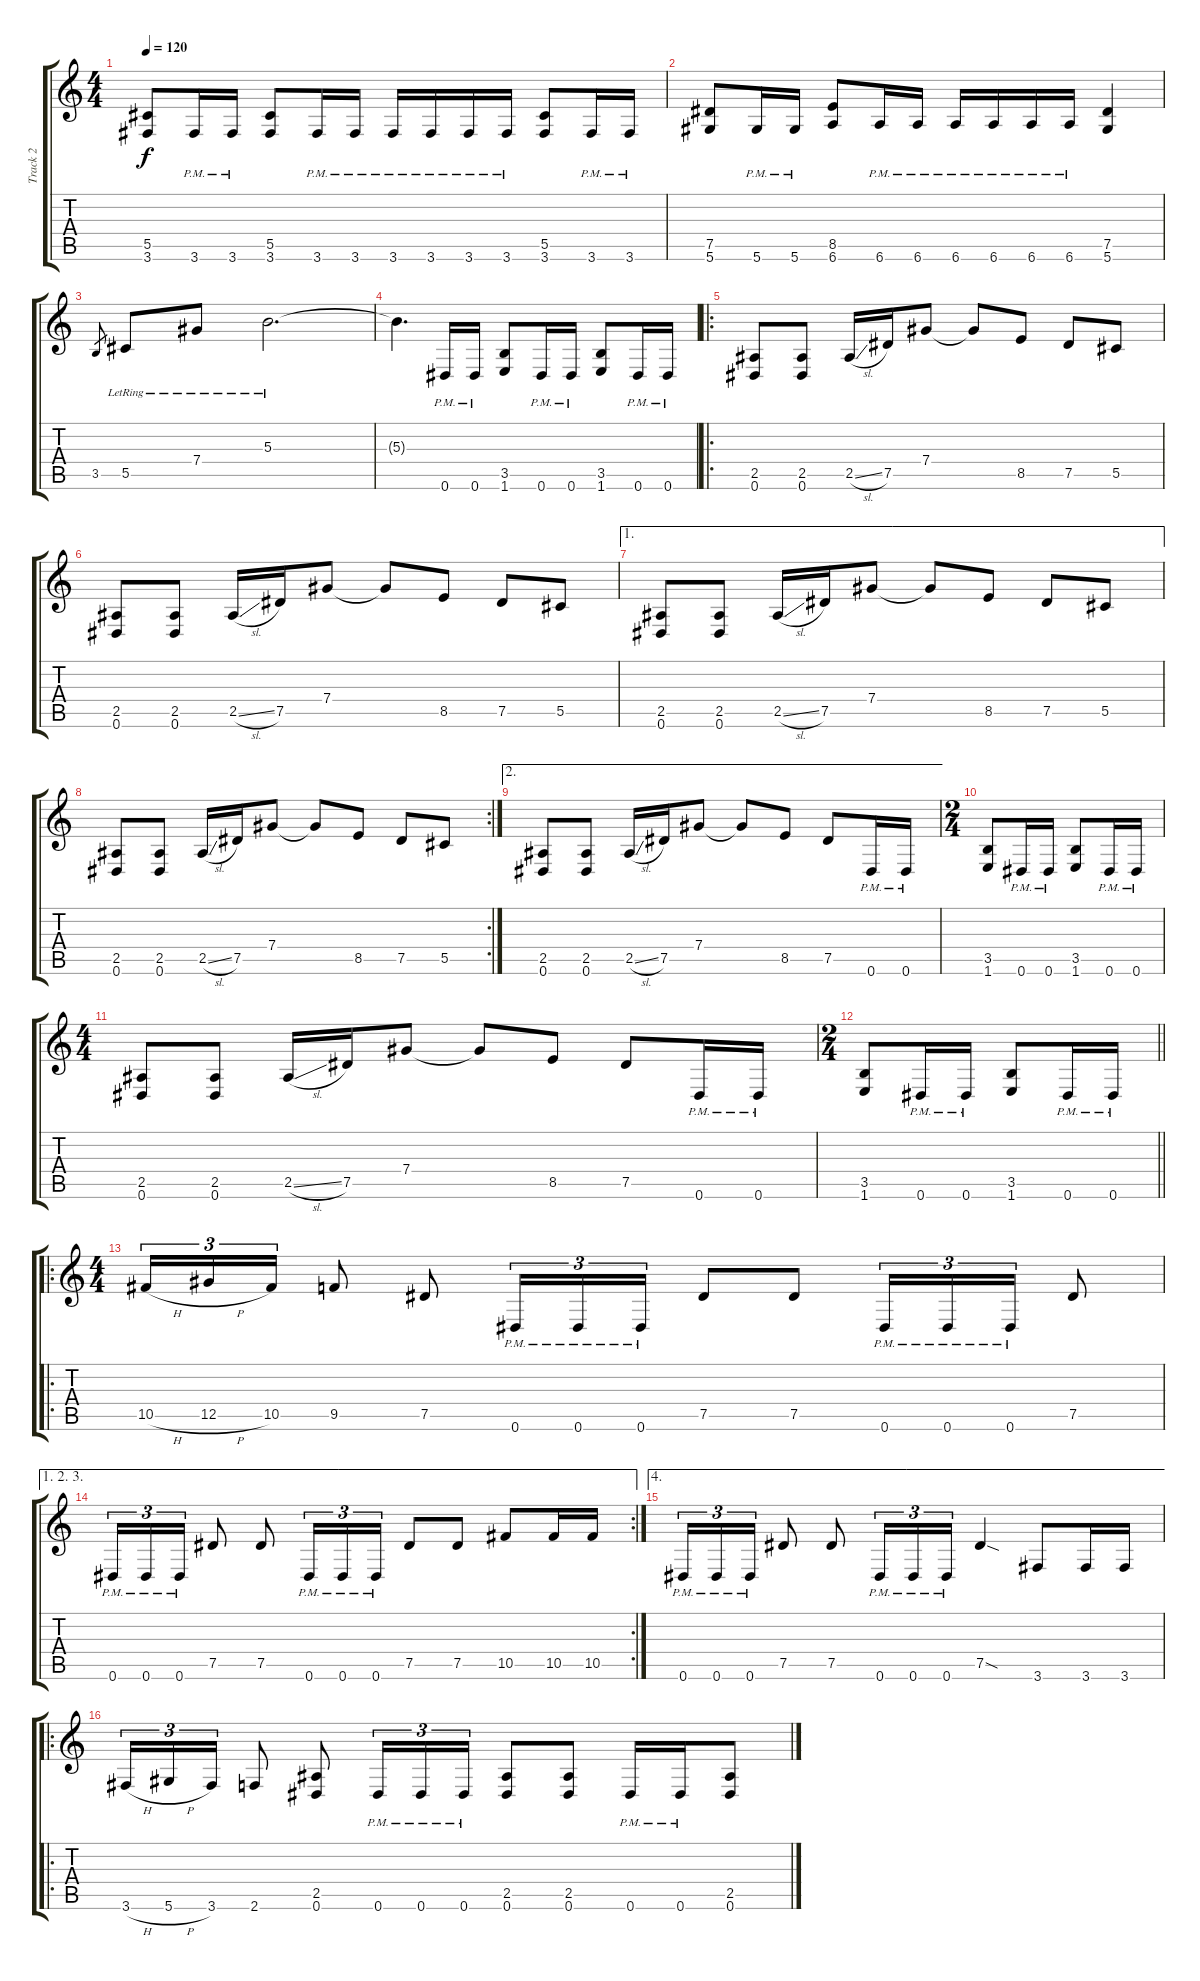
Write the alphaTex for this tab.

\track ("Track 2" "Track 2") {instrument distortionguitar}
\staff {score tabs}
\tuning (Eb4 Bb3 Gb3 Db3 Ab2 Eb2) {hide}
\ts (4 4)
\tempo 120
\clef g2
\ks c
(5.5 3.6).8{dy f} 3.6{pm}.16 3.6{pm}.16 (5.5 3.6).8 3.6{pm}.16 3.6{pm}.16 3.6{pm}.16 3.6{pm}.16 3.6{pm}.16 3.6{pm}.16 (5.5 3.6).8 3.6{pm}.16 3.6{pm}.16 |
(7.5 5.6).8 5.6{pm}.16 5.6{pm}.16 (8.5 6.6).8 6.6{pm}.16 6.6{pm}.16 6.6{pm}.16 6.6{pm}.16 6.6{pm}.16 6.6{pm}.16 (7.5 5.6).4 |
3.5.8{gr} 5.5{lr}.8 7.4{lr}.8 5.3{lr}.2{d} |
5.3{t}.4{d} 0.6{pm}.16 0.6{pm}.16 (3.5 1.6).8 0.6{pm}.16 0.6{pm}.16 (3.5 1.6).8 0.6{pm}.16 0.6{pm}.16 |
\ro
(2.5 0.6).8 (2.5 0.6).8 2.5{sl}.16 7.5.16 7.4.8 7.4{t}.8 8.5.8 7.5.8 5.5.8 |
(2.5 0.6).8 (2.5 0.6).8 2.5{sl}.16 7.5.16 7.4.8 7.4{t}.8 8.5.8 7.5.8 5.5.8 |
\ae 1
(2.5 0.6).8 (2.5 0.6).8 2.5{sl}.16 7.5.16 7.4.8 7.4{t}.8 8.5.8 7.5.8 5.5.8 |
\rc 2
(2.5 0.6).8 (2.5 0.6).8 2.5{sl}.16 7.5.16 7.4.8 7.4{t}.8 8.5.8 7.5.8 5.5.8 |
\ae 2
(2.5 0.6).8 (2.5 0.6).8 2.5{sl}.16 7.5.16 7.4.8 7.4{t}.8 8.5.8 7.5.8 0.6{pm}.16 0.6{pm}.16 |
\ts (2 4)
(3.5 1.6).8 0.6{pm}.16 0.6{pm}.16 (3.5 1.6).8 0.6{pm}.16 0.6{pm}.16 |
\ts (4 4)
(2.5 0.6).8 (2.5 0.6).8 2.5{sl}.16 7.5.16 7.4.8 7.4{t}.8 8.5.8 7.5.8 0.6{pm}.16 0.6{pm}.16 |
\ts (2 4)
\barLineRight lightlight
(3.5 1.6).8 0.6{pm}.16 0.6{pm}.16 (3.5 1.6).8 0.6{pm}.16 0.6{pm}.16 |
\ro
\ts (4 4)
10.5{h}.16{tu (3 2)} 12.5{h}.16{tu (3 2)} 10.5.16{tu (3 2)} 9.5.8 7.5.8 0.6{pm}.16{tu (3 2)} 0.6{pm}.16{tu (3 2)} 0.6{pm}.16{tu (3 2)} 7.5.8 7.5.8 0.6{pm}.16{tu (3 2)} 0.6{pm}.16{tu (3 2)} 0.6{pm}.16{tu (3 2)} 7.5.8 |
\ae (1 2 3)
\rc 2
0.6{pm}.16{tu (3 2)} 0.6{pm}.16{tu (3 2)} 0.6{pm}.16{tu (3 2)} 7.5.8 7.5.8 0.6{pm}.16{tu (3 2)} 0.6{pm}.16{tu (3 2)} 0.6{pm}.16{tu (3 2)} 7.5.8 7.5.8 10.5.8 10.5.16 10.5.16 |
\ae 4
0.6{pm}.16{tu (3 2)} 0.6{pm}.16{tu (3 2)} 0.6{pm}.16{tu (3 2)} 7.5.8 7.5.8 0.6{pm}.16{tu (3 2)} 0.6{pm}.16{tu (3 2)} 0.6{pm}.16{tu (3 2)} 7.5{sod}.4 3.6.8 3.6.16 3.6.16 |
\ro
3.6{h}.16{tu (3 2)} 5.6{h}.16{tu (3 2)} 3.6.16{tu (3 2)} 2.6.8 (2.5 0.6).8 0.6{pm}.16{tu (3 2)} 0.6{pm}.16{tu (3 2)} 0.6{pm}.16{tu (3 2)} (2.5 0.6).8 (2.5 0.6).8 0.6{pm}.16 0.6{pm}.16 (2.5 0.6).8
